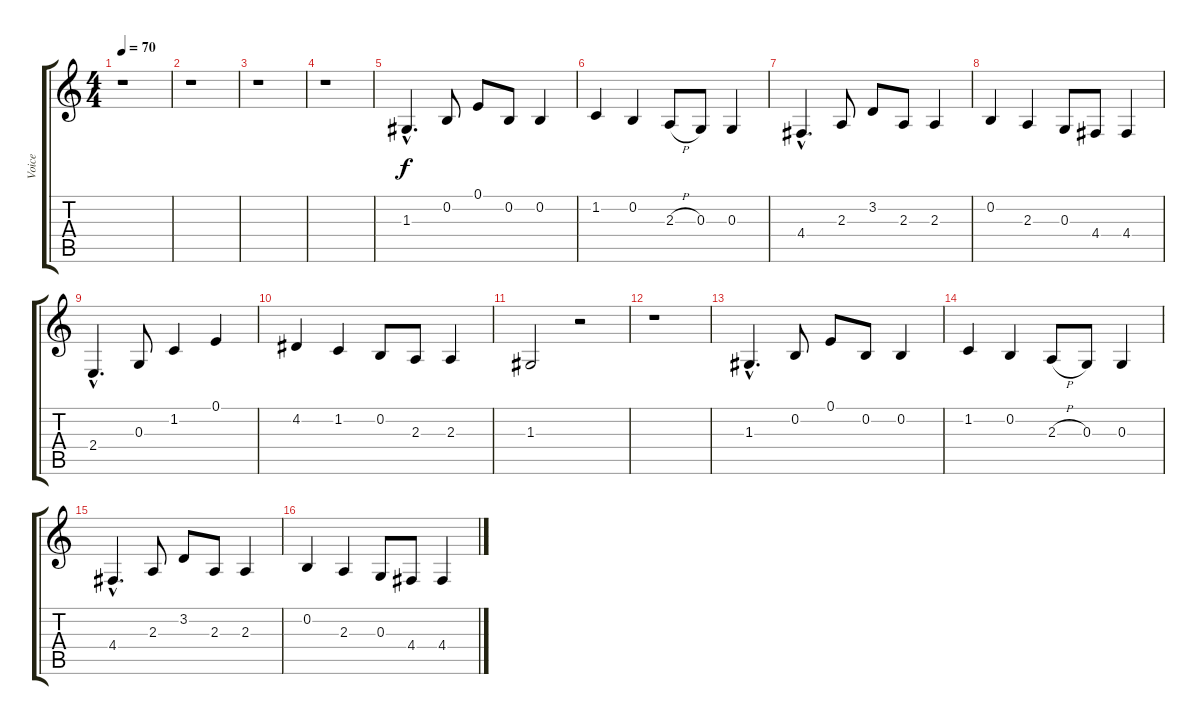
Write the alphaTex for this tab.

\track ("Voice" "Voice") {instrument brightacousticpiano}
\staff {score tabs}
\tuning (E4 B3 G3 D3 A2 E2) {hide}
\ts (4 4)
\tempo 70
\clef g2
\ks c
r.1{dy f instrument brightacousticpiano} |
r.1 |
r.1 |
r.1 |
1.3{hac}.4{d} 0.2.8 0.1.8 0.2.8 0.2.4 |
1.2.4 0.2.4 2.3{h}.8 0.3.8 0.3.4 |
4.4{hac}.4{d} 2.3.8 3.2.8 2.3.8 2.3.4 |
0.2.4 2.3.4 0.3.8 4.4.8 4.4.4 |
2.4{hac}.4{d} 0.3.8 1.2.4 0.1.4 |
4.2.4 1.2.4 0.2.8 2.3.8 2.3.4 |
1.3.2 r.2 |
r.1 |
1.3{hac}.4{d} 0.2.8 0.1.8 0.2.8 0.2.4 |
1.2.4 0.2.4 2.3{h}.8 0.3.8 0.3.4 |
4.4{hac}.4{d} 2.3.8 3.2.8 2.3.8 2.3.4 |
0.2.4 2.3.4 0.3.8 4.4.8 4.4.4
